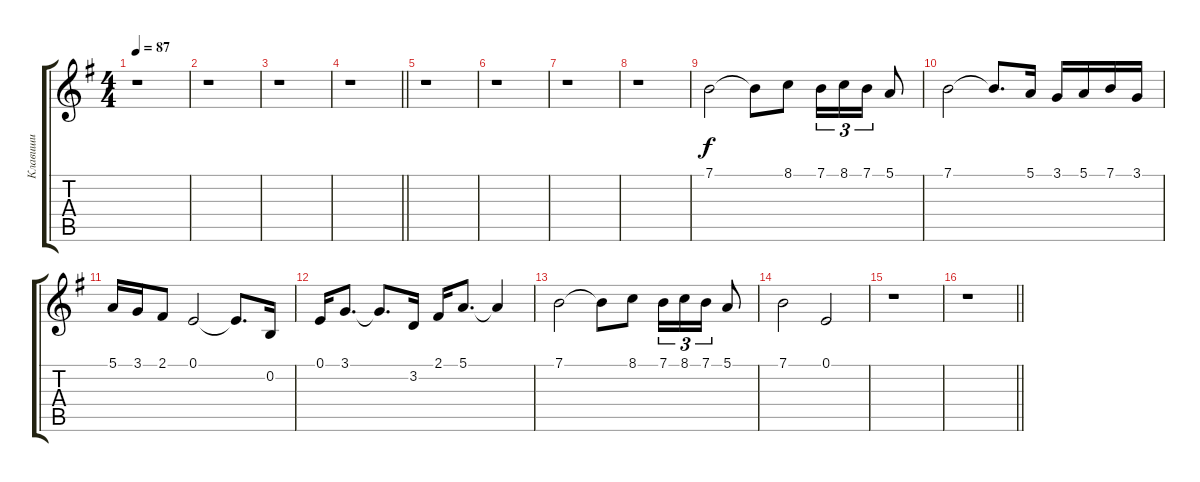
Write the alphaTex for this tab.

\track ("Клавиши" "Клавиши") {instrument lead1square}
\staff {score tabs}
\tuning (E4 B3 G3 D3 A2 E2) {hide}
\ts (4 4)
\tempo 87
\clef g2
\ks eminor
r.1{dy f} |
r.1 |
r.1 |
\barLineRight lightlight
r.1 |
r.1 |
r.1 |
r.1 |
r.1 |
7.1.2 7.1{t}.8 8.1.8 7.1.16{tu (3 2)} 8.1.16{tu (3 2)} 7.1.16{tu (3 2)} 5.1.8 |
7.1.2 7.1{t}.8{d} 5.1.16 3.1.16 5.1.16 7.1.16 3.1.16 |
5.1.16 3.1.16 2.1.8 0.1.2 0.1{t}.8{d} 0.2.16 |
0.1.16 3.1.8{d} 3.1{t}.8{d} 3.2.16 2.1.16 5.1.8{d} 5.1{t}.4 |
7.1.2 7.1{t}.8 8.1.8 7.1.16{tu (3 2)} 8.1.16{tu (3 2)} 7.1.16{tu (3 2)} 5.1.8 |
7.1.2 0.1.2 |
r.1 |
\barLineRight lightlight
r.1
